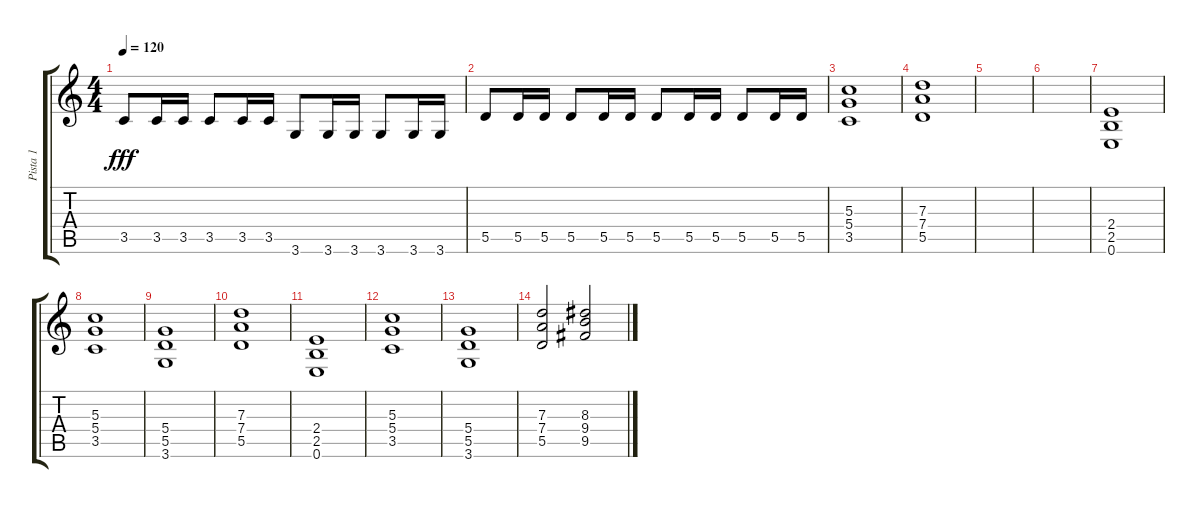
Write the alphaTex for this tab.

\track ("Pista 1" "Pista 1") {instrument overdrivenguitar}
\staff {score tabs}
\tuning (E4 B3 G3 D3 A2 E2) {hide}
\ts (4 4)
\tempo 120
\clef g2
\ks c
3.5.8{dy fff} 3.5.16 3.5.16 3.5.8 3.5.16 3.5.16 3.6.8 3.6.16 3.6.16 3.6.8 3.6.16 3.6.16 |
5.5.8 5.5.16 5.5.16 5.5.8 5.5.16 5.5.16 5.5.8 5.5.16 5.5.16 5.5.8 5.5.16 5.5.16 |
(5.3 5.4 3.5).1 |
(7.3 7.4 5.5).1 |
|
|
(2.4 2.5 0.6).1 |
(5.3 5.4 3.5).1 |
(5.4 5.5 3.6).1 |
(7.3 7.4 5.5).1 |
(2.4 2.5 0.6).1 |
(5.3 5.4 3.5).1 |
(5.4 5.5 3.6).1 |
(7.3 7.4 5.5).2 (8.3 9.4 9.5).2
